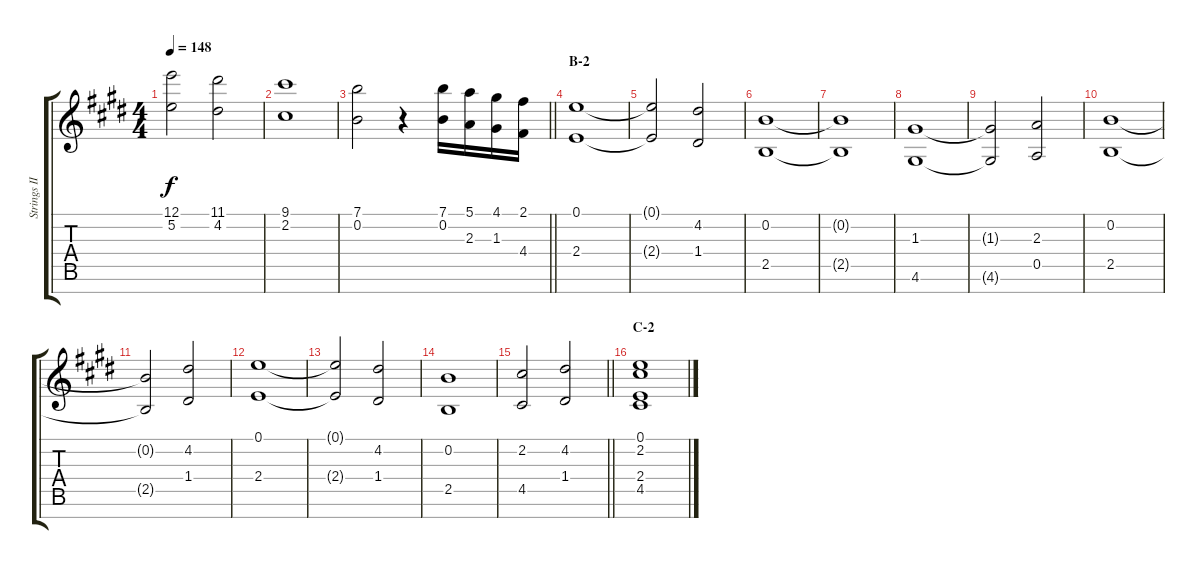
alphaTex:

\track ("Strings III" "Strings II") {instrument stringensemble1}
\staff {score tabs}
\tuning (E5 B4 G4 D4 A3 E3 B2) {hide}
\ts (4 4)
\tempo 148
\clef g2
\ks e
(12.1 5.2).2{dy f} (11.1 4.2).2 |
(9.1 2.2).1 |
\barLineRight lightlight
(7.1 0.2).2 r.4 (7.1 0.2).16 (5.1 2.3).16 (4.1 1.3).16 (2.1 4.4).16 |
\section ("" "B-2")
(0.1 2.4).1 |
(0.1{t} 2.4{t}).2 (4.2 1.4).2 |
(0.2 2.5).1 |
(0.2{t} 2.5{t}).1 |
(1.3 4.6).1 |
(1.3{t} 4.6{t}).2 (2.3 0.5).2 |
(0.2 2.5).1 |
(0.2{t} 2.5{t}).2 (4.2 1.4).2 |
(0.1 2.4).1 |
(0.1{t} 2.4{t}).2 (4.2 1.4).2 |
(0.2 2.5).1 |
\barLineRight lightlight
(2.2 4.5).2 (4.2 1.4).2 |
\section ("" "C-2")
(0.1 2.2 2.4 4.5).1
